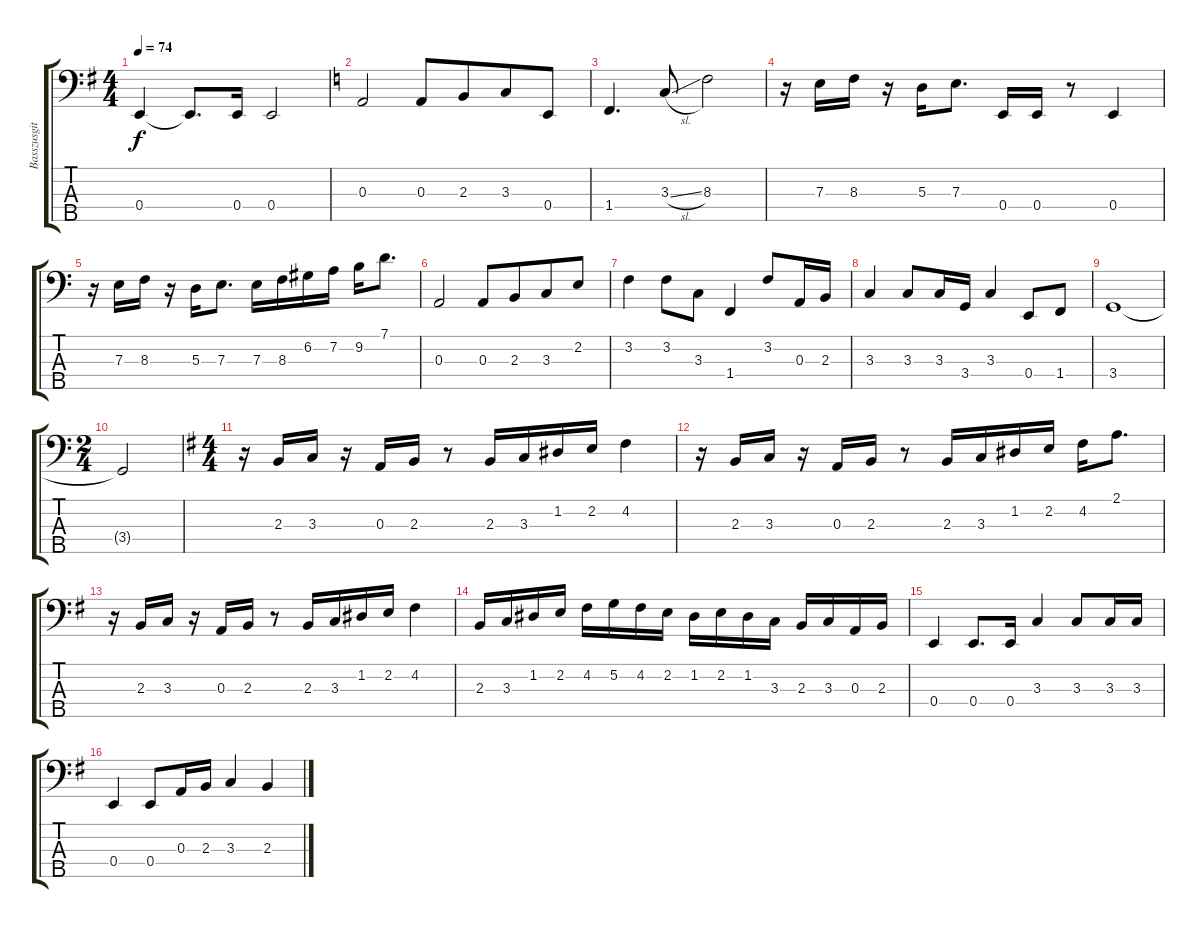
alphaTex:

\track ("Basszusgitár (Greg Smith)" "Basszusgit") {instrument electricbassfinger}
\staff {score tabs}
\tuning (G2 D2 A1 E1 B0) {hide}
\ts (4 4)
\tempo 74
\clef f4
\ks g
0.4.4{dy f} 0.4{t}.8{d} 0.4.16 0.4.2 |
\ks c
0.3.2 0.3.8 2.3.8{beam merge} 3.3.8 0.4.8 |
1.4.4{d} 3.3{sl}.8 8.3.2 |
r.16 7.3.16 8.3.16 r.16 5.3.16 7.3.8{d} 0.4.16 0.4.16 r.8 0.4.4 |
r.16 7.3.16 8.3.16 r.16 5.3.16 7.3.8{d} 7.3.16 8.3.16 6.2.16 7.2.16 9.2.16 7.1.8{d} |
0.3.2 0.3.8 2.3.8{beam merge} 3.3.8 2.2.8 |
3.2.4 3.2.8 3.3.8 1.4.4 3.2.8 0.3.16 2.3.16 |
3.3.4 3.3.8 3.3.16 3.4.16 3.3.4 0.4.8 1.4.8 |
3.4.1 |
\ts (2 4)
3.4{t}.2 |
\ts (4 4)
\ks g
r.16 2.3.16 3.3.16 r.16 0.3.16 2.3.16 r.8 2.3.16 3.3.16 1.2.16 2.2.16 4.2.4 |
r.16 2.3.16 3.3.16 r.16 0.3.16 2.3.16 r.8 2.3.16 3.3.16 1.2.16 2.2.16 4.2.16 2.1.8{d} |
r.16 2.3.16 3.3.16 r.16 0.3.16 2.3.16 r.8 2.3.16 3.3.16 1.2.16 2.2.16 4.2.4 |
2.3.16 3.3.16 1.2.16 2.2.16 4.2.16 5.2.16 4.2.16 2.2.16 1.2.16 2.2.16 1.2.16 3.3.16 2.3.16 3.3.16 0.3.16 2.3.16 |
0.4.4 0.4.8{d} 0.4.16 3.3.4 3.3.8 3.3.16 3.3.16 |
0.4.4 0.4.8 0.3.16 2.3.16 3.3.4 2.3.4
